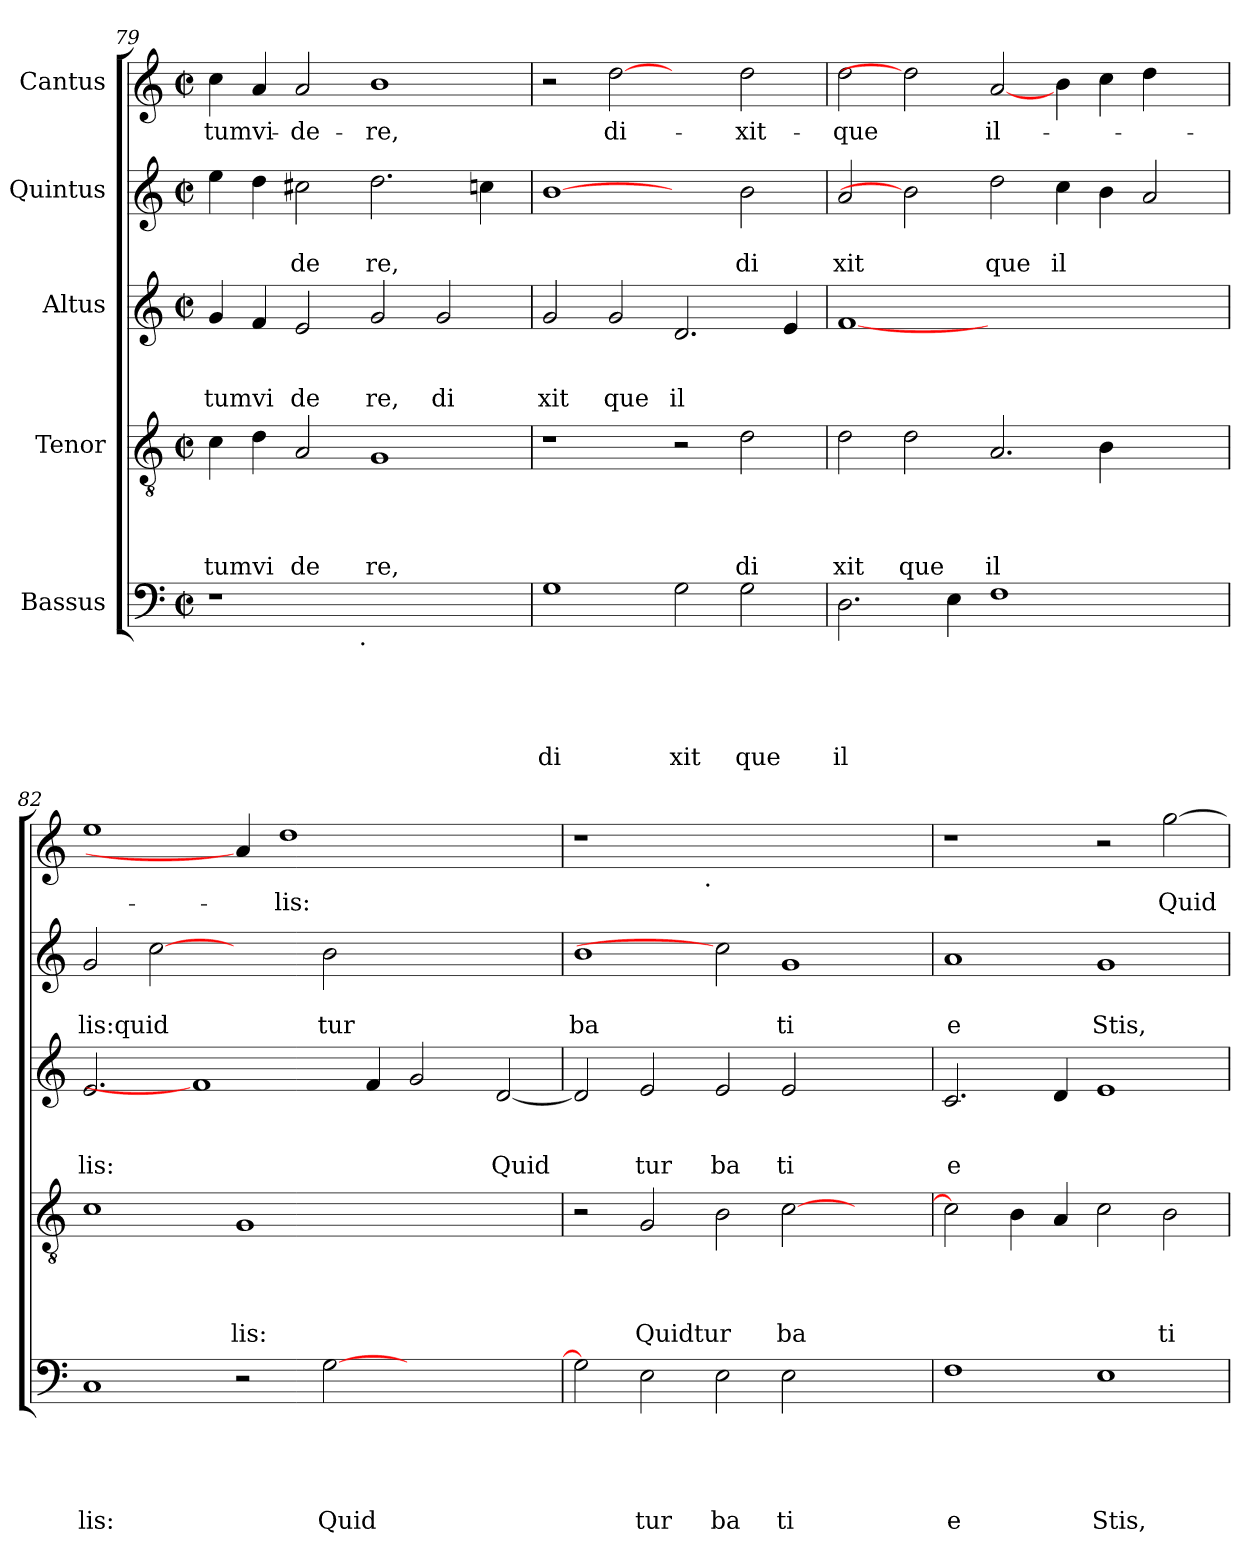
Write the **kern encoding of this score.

**kern	**text	**text	**text	**text	**text	**kern	**text	**text	**text	**text	**kern	**text	**text	**text	**kern	**text	**text	**kern	**text
*part5	*part5	*part5	*part5	*part5	*part5	*part4	*part4	*part4	*part4	*part4	*part3	*part3	*part3	*part3	*part2	*part2	*part2	*part1	*part1
*staff5	*staff5	*staff5	*staff5	*staff5	*staff5	*staff4	*staff4	*staff4	*staff4	*staff4	*staff3	*staff3	*staff3	*staff3	*staff2	*staff2	*staff2	*staff1	*staff1
*I"Bassus	*	*	*	*	*	*I"Tenor	*	*	*	*	*I"Altus	*	*	*	*I"Quintus	*	*	*I"Cantus	*
*clefF4	*	*	*	*	*	*clefGv2	*	*	*	*	*clefG2	*	*	*	*clefG2	*	*	*clefG2	*
*k[]	*	*	*	*	*	*k[]	*	*	*	*	*k[]	*	*	*	*k[]	*	*	*k[]	*
*C:	*	*	*	*	*	*C:	*	*	*	*	*C:	*	*	*	*C:	*	*	*C:	*
*M2/2	*	*	*	*	*	*M2/2	*	*	*	*	*M2/2	*	*	*	*M2/2	*	*	*M2/2	*
*met(c|)	*	*	*	*	*	*met(c|)	*	*	*	*	*met(c|)	*	*	*	*met(c|)	*	*	*met(c|)	*
=79	=79	=79	=79	=79	=79	=79	=79	=79	=79	=79	=79	=79	=79	=79	=79	=79	=79	=79	=79
!	!	!	!	!	!	!	!	!	!	!LO:LY:b	!	!	!	!LO:LY:b	!	!	!	!	!LO:LY:b
*^	*	*	*	*	*	*	*	*	*	*	*	*	*	*	*	*	*	*	*
1r	2ryy	.	.	.	.	.	4c\	.	.	.	tumvi	4g/	.	.	tumvi	4ee\	.	.	4cc\	-tumvi-
.	.	.	.	.	.	.	4d\	.	.	.	.	4f/	.	.	.	4dd\	.	.	4a/	.
!	!	!	!	!	!	!	!	!	!	!	!LO:LY:b	!	!	!	!LO:LY:b	!	!	!LO:LY:b	!	!LO:LY:b
.	4...ryy	.	.	.	.	.	2A/	.	.	.	de	2e/	.	.	de	2cc#X\	.	de	2a/	-de-
!	!LO:TX:b:t=.	!	!	!	!	!	!	!	!	!	!	!	!	!	!	!	!	!	!	!
.	1ryy	.	.	.	.	.	.	.	.	.	.	.	.	.	.	.	.	.	.	.
!	!	!	!	!	!	!	!	!	!	!	!LO:LY:b	!	!	!	!LO:LY:b	!	!	!LO:LY:b	!	!LO:LY:b
1ryy	.	.	.	.	.	.	1G	.	.	.	re,	2g/	.	.	re,	2.dd\	.	re,	1b	-re,
!	!	!	!	!	!	!	!	!	!	!	!	!	!	!	!LO:LY:b	!	!	!	!	!
.	.	.	.	.	.	.	.	.	.	.	.	2g/	.	.	di	.	.	.	.	.
.	.	.	.	.	.	.	.	.	.	.	.	.	.	.	.	4ccn\	.	.	.	.
.	32ryy	.	.	.	.	.	.	.	.	.	.	.	.	.	.	.	.	.	.	.
=80	=80	=80	=80	=80	=80	=80	=80	=80	=80	=80	=80	=80	=80	=80	=80	=80	=80	=80	=80	=80
!	!	!	!	!	!	!LO:LY:b	!	!	!	!	!	!	!	!	!LO:LY:b	!	!	!	!	!
*v	*v	*	*	*	*	*	*	*	*	*	*	*	*	*	*	*	*	*	*	*
1G	.	.	.	.	di	1r	.	.	.	.	2g/	.	.	xit	[1b	.	.	2r	.
!	!	!	!	!	!	!	!	!	!	!	!	!	!	!LO:LY:b	!	!	!	!	!LO:LY:b
.	.	.	.	.	.	.	.	.	.	.	2g/	.	.	que	.	.	.	[2dd	di-
!	!	!	!	!	!LO:LY:b	!	!	!	!	!	!	!	!	!LO:LY:b	!	!	!	!	!
2G\	.	.	.	.	xit	2r	.	.	.	.	2.d/	.	.	il	2ryy	.	.	2ryy	.
!	!	!	!	!	!LO:LY:b	!	!	!	!	!LO:LY:b	!	!	!	!	!	!	!LO:LY:b	!	!LO:LY:b
2G\	.	.	.	.	que	2d\	.	.	.	di	.	.	.	.	2b\	.	di	2dd\	-xit-
.	.	.	.	.	.	.	.	.	.	.	4e/	.	.	.	.	.	.	.	.
=81	=81	=81	=81	=81	=81	=81	=81	=81	=81	=81	=81	=81	=81	=81	=81	=81	=81	=81	=81
!	!	!	!	!	!LO:LY:b	!	!	!	!	!LO:LY:b	!	!	!	!	!	!	!LO:LY:b	!	!LO:LY:b
2.D\	.	.	.	.	il	2d\	.	.	.	xit	[1f	.	.	.	2a/	.	xit	2dd\	-que
!	!	!	!	!	!	!	!	!	!	!LO:LY:b	!	!	!	!	!	!	!	!	!
.	.	.	.	.	.	2d\	.	.	.	que	.	.	.	.	2b]	.	.	2dd]	.
4E\	.	.	.	.	.	.	.	.	.	.	.	.	.	.	.	.	.	.	.
!	!	!	!	!	!	!	!	!	!	!LO:LY:b	!	!	!	!	!	!	!LO:LY:b	!	!LO:LY:b
1F	.	.	.	.	.	2.A/	.	.	.	il	1.ryy	.	.	.	2dd\	.	que	[2a/	il-
!	!	!	!	!	!	!	!	!	!	!	!	!	!	!	!	!	!LO:LY:b	!	!
.	.	.	.	.	.	.	.	.	.	.	.	.	.	.	4cc\	.	il	4b\	.
.	.	.	.	.	.	4B\	.	.	.	.	.	.	.	.	4b\	.	.	4cc\	.
2ryy	.	.	.	.	.	2ryy	.	.	.	.	.	.	.	.	2a/	.	.	4dd\	.
.	.	.	.	.	.	.	.	.	.	.	.	.	.	.	.	.	.	4ryy	.
=82	=82	=82	=82	=82	=82	=82	=82	=82	=82	=82	=82	=82	=82	=82	=82	=82	=82	=82	=82
!	!	!	!	!	!LO:LY:b	!	!	!	!	!	!	!	!	!LO:LY:b	!	!	!LO:LY:b	!	!
1C	.	.	.	.	lis:	1c	.	.	.	.	2.e/	.	.	lis:	2g/	.	lis:quid	1ee	.
.	.	.	.	.	.	.	.	.	.	.	.	.	.	.	[2cc	.	.	.	.
.	.	.	.	.	.	.	.	.	.	.	1f]	.	.	.	.	.	.	.	.
!	!	!	!	!	!	!	!	!	!	!LO:LY:b	!	!	!	!	!	!	!	!	!
2r	.	.	.	.	.	1G	.	.	.	lis:	.	.	.	.	2ryy	.	.	4a/]	.
!	!	!	!	!	!	!	!	!	!	!	!	!	!	!	!	!	!	!	!LO:LY:b
.	.	.	.	.	.	.	.	.	.	.	.	.	.	.	.	.	.	1dd	-lis:
!	!	!	!	!	!LO:LY:b	!	!	!	!	!	!	!	!	!	!	!	!LO:LY:b	!	!
[>2G\	.	.	.	.	Quid	.	.	.	.	.	.	.	.	.	2b\	.	tur	.	.
.	.	.	.	.	.	.	.	.	.	.	4f/	.	.	.	.	.	.	.	.
1ryy	.	.	.	.	.	1ryy	.	.	.	.	2g/	.	.	.	1ryy	.	.	.	.
.	.	.	.	.	.	.	.	.	.	.	.	.	.	.	.	.	.	2.ryy	.
!	!	!	!	!	!	!	!	!	!	!	!	!	!	!LO:LY:b	!	!	!	!	!
.	.	.	.	.	.	.	.	.	.	.	[<2d/	.	.	Quid	.	.	.	.	.
=83	=83	=83	=83	=83	=83	=83	=83	=83	=83	=83	=83	=83	=83	=83	=83	=83	=83	=83	=83
!	!	!	!	!	!	!	!	!	!	!	!	!	!	!	!	!	!LO:LY:b	!	!
*	*	*	*	*	*	*	*	*	*	*	*	*	*	*	*	*	*	*^	*
2G\]	.	.	.	.	.	2r	.	.	.	.	2d/]	.	.	.	1b	.	ba	1r	2ryy	.
!	!	!	!	!	!LO:LY:b	!	!	!	!	!LO:LY:b	!	!	!	!LO:LY:b	!	!	!	!	!	!
2E\	.	.	.	.	tur	2G/	.	.	.	Quidtur	2e/	.	.	tur	.	.	.	.	4...ryy	.
!	!	!	!	!	!	!	!	!	!	!	!	!	!	!	!	!	!	!	!LO:TX:b:t=.	!
.	.	.	.	.	.	.	.	.	.	.	.	.	.	.	.	.	.	.	1ryy	.
!	!	!	!	!	!LO:LY:b	!	!	!	!	!	!	!	!	!LO:LY:b	!	!	!	!	!	!
2E\	.	.	.	.	ba	2B\	.	.	.	.	2e/	.	.	ba	2cc]	.	.	1.ryy	.	.
!	!	!	!	!	!LO:LY:b	!	!	!	!	!LO:LY:b	!	!	!	!LO:LY:b	!	!	!LO:LY:b	!	!	!
2E\	.	.	.	.	ti	[>2c\	.	.	.	ba	2e/	.	.	ti	1g	.	ti	.	.	.
.	.	.	.	.	.	.	.	.	.	.	.	.	.	.	.	.	.	.	2ryy	.
2ryy	.	.	.	.	.	2ryy	.	.	.	.	2ryy	.	.	.	.	.	.	.	.	.
.	.	.	.	.	.	.	.	.	.	.	.	.	.	.	.	.	.	.	32ryy	.
!!LO:PB:g=z
=84	=84	=84	=84	=84	=84	=84	=84	=84	=84	=84	=84	=84	=84	=84	=84	=84	=84	=84	=84	=84
!	!	!	!	!	!LO:LY:b	!	!	!	!	!	!	!	!	!LO:LY:b	!	!	!LO:LY:b	!	!	!
*	*	*	*	*	*	*	*	*	*	*	*	*	*	*	*	*	*	*v	*v	*
1F	.	.	.	.	e	2c\]	.	.	.	.	2.c/	.	.	e	1a	.	e	1r	.
.	.	.	.	.	.	4B\	.	.	.	.	.	.	.	.	.	.	.	.	.
.	.	.	.	.	.	4A/	.	.	.	.	4d/	.	.	.	.	.	.	.	.
!	!	!	!	!	!LO:LY:b	!	!	!	!	!	!	!	!	!	!	!	!LO:LY:b	!	!
1E	.	.	.	.	Stis,	2c\	.	.	.	.	1e	.	.	.	1g	.	Stis,	2r	.
!	!	!	!	!	!	!	!	!	!	!LO:LY:b	!	!	!	!	!	!	!	!	!LO:LY:b
.	.	.	.	.	.	2B\	.	.	.	ti	.	.	.	.	.	.	.	[>2gg\	Quid
=	=	=	=	=	=	=	=	=	=	=	=	=	=	=	=	=	=	=	=
*-	*-	*-	*-	*-	*-	*-	*-	*-	*-	*-	*-	*-	*-	*-	*-	*-	*-	*-	*-
